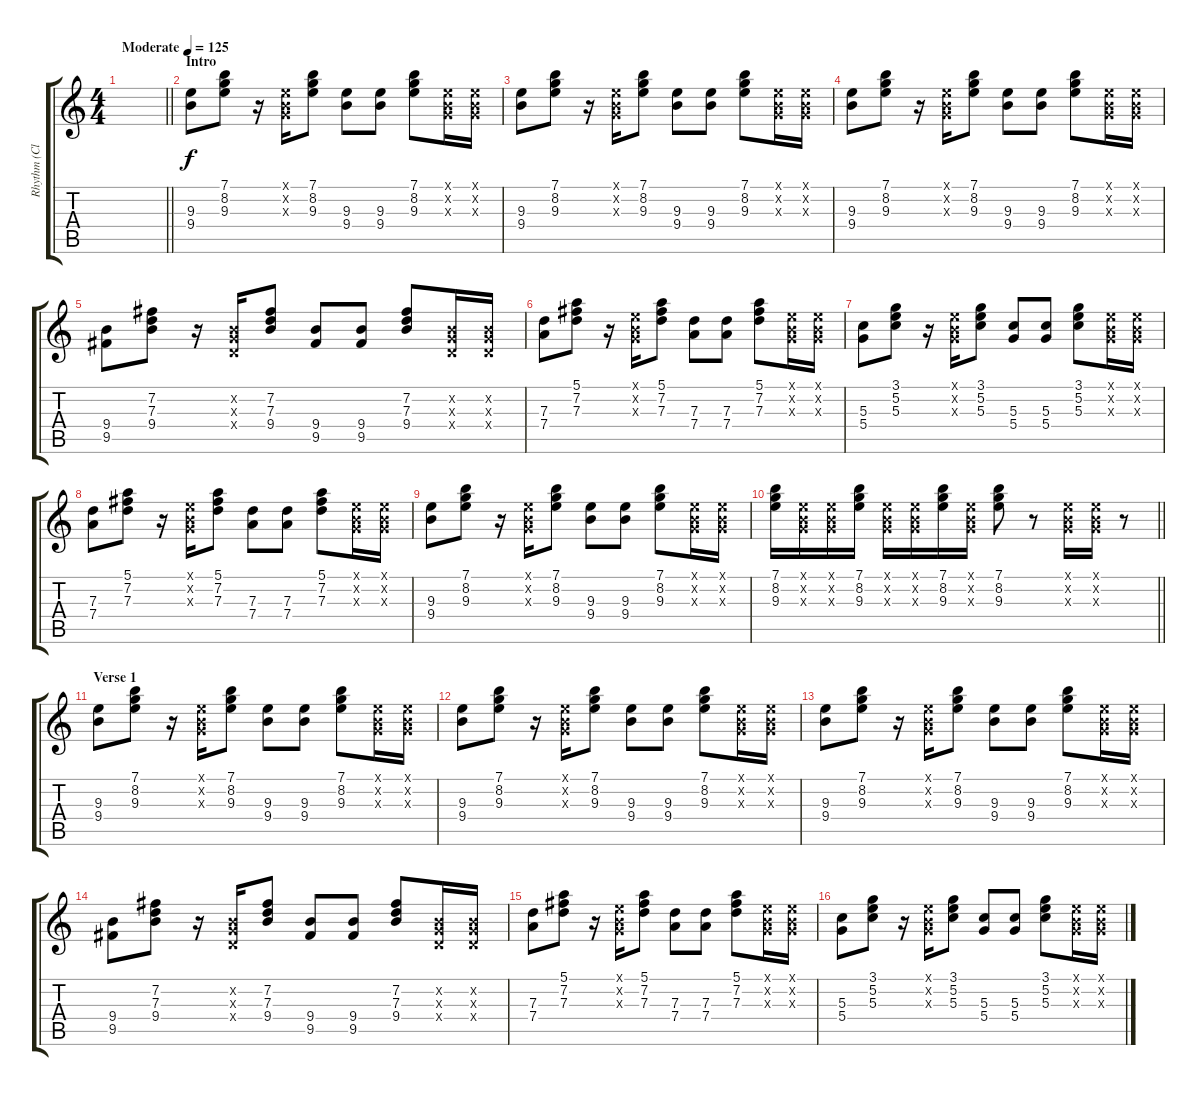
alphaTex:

\track ("Rhythm (Clean)" "Rhythm (Cl") {instrument electricguitarclean}
\staff {score tabs}
\tuning (E4 B3 G3 D3 A2 E2) {hide}
\ts (4 4)
\tempo (125 "Moderate")
\clef g2
\barLineRight lightlight
\ks c
|
\section ("" "Intro")
(9.3 9.4).8 (7.1 8.2 9.3).8 r.16 (0.1{x} 0.2{x} 0.3{x}).16 (7.1 8.2 9.3).8 (9.3 9.4).8 (9.3 9.4).8 (7.1 8.2 9.3).8 (0.1{x} 0.2{x} 0.3{x}).16 (0.1{x} 0.2{x} 0.3{x}).16 |
(9.3 9.4).8 (7.1 8.2 9.3).8 r.16 (0.1{x} 0.2{x} 0.3{x}).16 (7.1 8.2 9.3).8 (9.3 9.4).8 (9.3 9.4).8 (7.1 8.2 9.3).8 (0.1{x} 0.2{x} 0.3{x}).16 (0.1{x} 0.2{x} 0.3{x}).16 |
(9.3 9.4).8 (7.1 8.2 9.3).8 r.16 (0.1{x} 0.2{x} 0.3{x}).16 (7.1 8.2 9.3).8 (9.3 9.4).8 (9.3 9.4).8 (7.1 8.2 9.3).8 (0.1{x} 0.2{x} 0.3{x}).16 (0.1{x} 0.2{x} 0.3{x}).16 |
(9.4 9.5).8 (7.2 7.3 9.4).8 r.16 (0.2{x} 0.3{x} 0.4{x}).16 (7.2 7.3 9.4).8 (9.4 9.5).8 (9.4 9.5).8 (7.2 7.3 9.4).8 (0.2{x} 0.3{x} 0.4{x}).16 (0.2{x} 0.3{x} 0.4{x}).16 |
(7.3 7.4).8 (5.1 7.2 7.3).8 r.16 (0.1{x} 0.2{x} 0.3{x}).16 (5.1 7.2 7.3).8 (7.3 7.4).8 (7.3 7.4).8 (5.1 7.2 7.3).8 (0.1{x} 0.2{x} 0.3{x}).16 (0.1{x} 0.2{x} 0.3{x}).16 |
(5.3 5.4).8 (3.1 5.2 5.3).8 r.16 (0.1{x} 0.2{x} 0.3{x}).16 (3.1 5.2 5.3).8 (5.3 5.4).8 (5.3 5.4).8 (3.1 5.2 5.3).8 (0.1{x} 0.2{x} 0.3{x}).16 (0.1{x} 0.2{x} 0.3{x}).16 |
(7.3 7.4).8 (5.1 7.2 7.3).8 r.16 (0.1{x} 0.2{x} 0.3{x}).16 (5.1 7.2 7.3).8 (7.3 7.4).8 (7.3 7.4).8 (5.1 7.2 7.3).8 (0.1{x} 0.2{x} 0.3{x}).16 (0.1{x} 0.2{x} 0.3{x}).16 |
(9.3 9.4).8 (7.1 8.2 9.3).8 r.16 (0.1{x} 0.2{x} 0.3{x}).16 (7.1 8.2 9.3).8 (9.3 9.4).8 (9.3 9.4).8 (7.1 8.2 9.3).8 (0.1{x} 0.2{x} 0.3{x}).16 (0.1{x} 0.2{x} 0.3{x}).16 |
\barLineRight lightlight
(7.1 8.2 9.3).16 (0.1{x} 0.2{x} 0.3{x}).16 (0.1{x} 0.2{x} 0.3{x}).16 (7.1 8.2 9.3).16 (0.1{x} 0.2{x} 0.3{x}).16 (0.1{x} 0.2{x} 0.3{x}).16 (7.1 8.2 9.3).16 (0.1{x} 0.2{x} 0.3{x}).16 (7.1 8.2 9.3).8 r.8 (0.1{x} 0.2{x} 0.3{x}).16 (0.1{x} 0.2{x} 0.3{x}).16 r.8 |
\section ("" "Verse 1")
(9.3 9.4).8 (7.1 8.2 9.3).8 r.16 (0.1{x} 0.2{x} 0.3{x}).16 (7.1 8.2 9.3).8 (9.3 9.4).8 (9.3 9.4).8 (7.1 8.2 9.3).8 (0.1{x} 0.2{x} 0.3{x}).16 (0.1{x} 0.2{x} 0.3{x}).16 |
(9.3 9.4).8 (7.1 8.2 9.3).8 r.16 (0.1{x} 0.2{x} 0.3{x}).16 (7.1 8.2 9.3).8 (9.3 9.4).8 (9.3 9.4).8 (7.1 8.2 9.3).8 (0.1{x} 0.2{x} 0.3{x}).16 (0.1{x} 0.2{x} 0.3{x}).16 |
(9.3 9.4).8 (7.1 8.2 9.3).8 r.16 (0.1{x} 0.2{x} 0.3{x}).16 (7.1 8.2 9.3).8 (9.3 9.4).8 (9.3 9.4).8 (7.1 8.2 9.3).8 (0.1{x} 0.2{x} 0.3{x}).16 (0.1{x} 0.2{x} 0.3{x}).16 |
(9.4 9.5).8 (7.2 7.3 9.4).8 r.16 (0.2{x} 0.3{x} 0.4{x}).16 (7.2 7.3 9.4).8 (9.4 9.5).8 (9.4 9.5).8 (7.2 7.3 9.4).8 (0.2{x} 0.3{x} 0.4{x}).16 (0.2{x} 0.3{x} 0.4{x}).16 |
(7.3 7.4).8 (5.1 7.2 7.3).8 r.16 (0.1{x} 0.2{x} 0.3{x}).16 (5.1 7.2 7.3).8 (7.3 7.4).8 (7.3 7.4).8 (5.1 7.2 7.3).8 (0.1{x} 0.2{x} 0.3{x}).16 (0.1{x} 0.2{x} 0.3{x}).16 |
(5.3 5.4).8 (3.1 5.2 5.3).8 r.16 (0.1{x} 0.2{x} 0.3{x}).16 (3.1 5.2 5.3).8 (5.3 5.4).8 (5.3 5.4).8 (3.1 5.2 5.3).8 (0.1{x} 0.2{x} 0.3{x}).16 (0.1{x} 0.2{x} 0.3{x}).16
